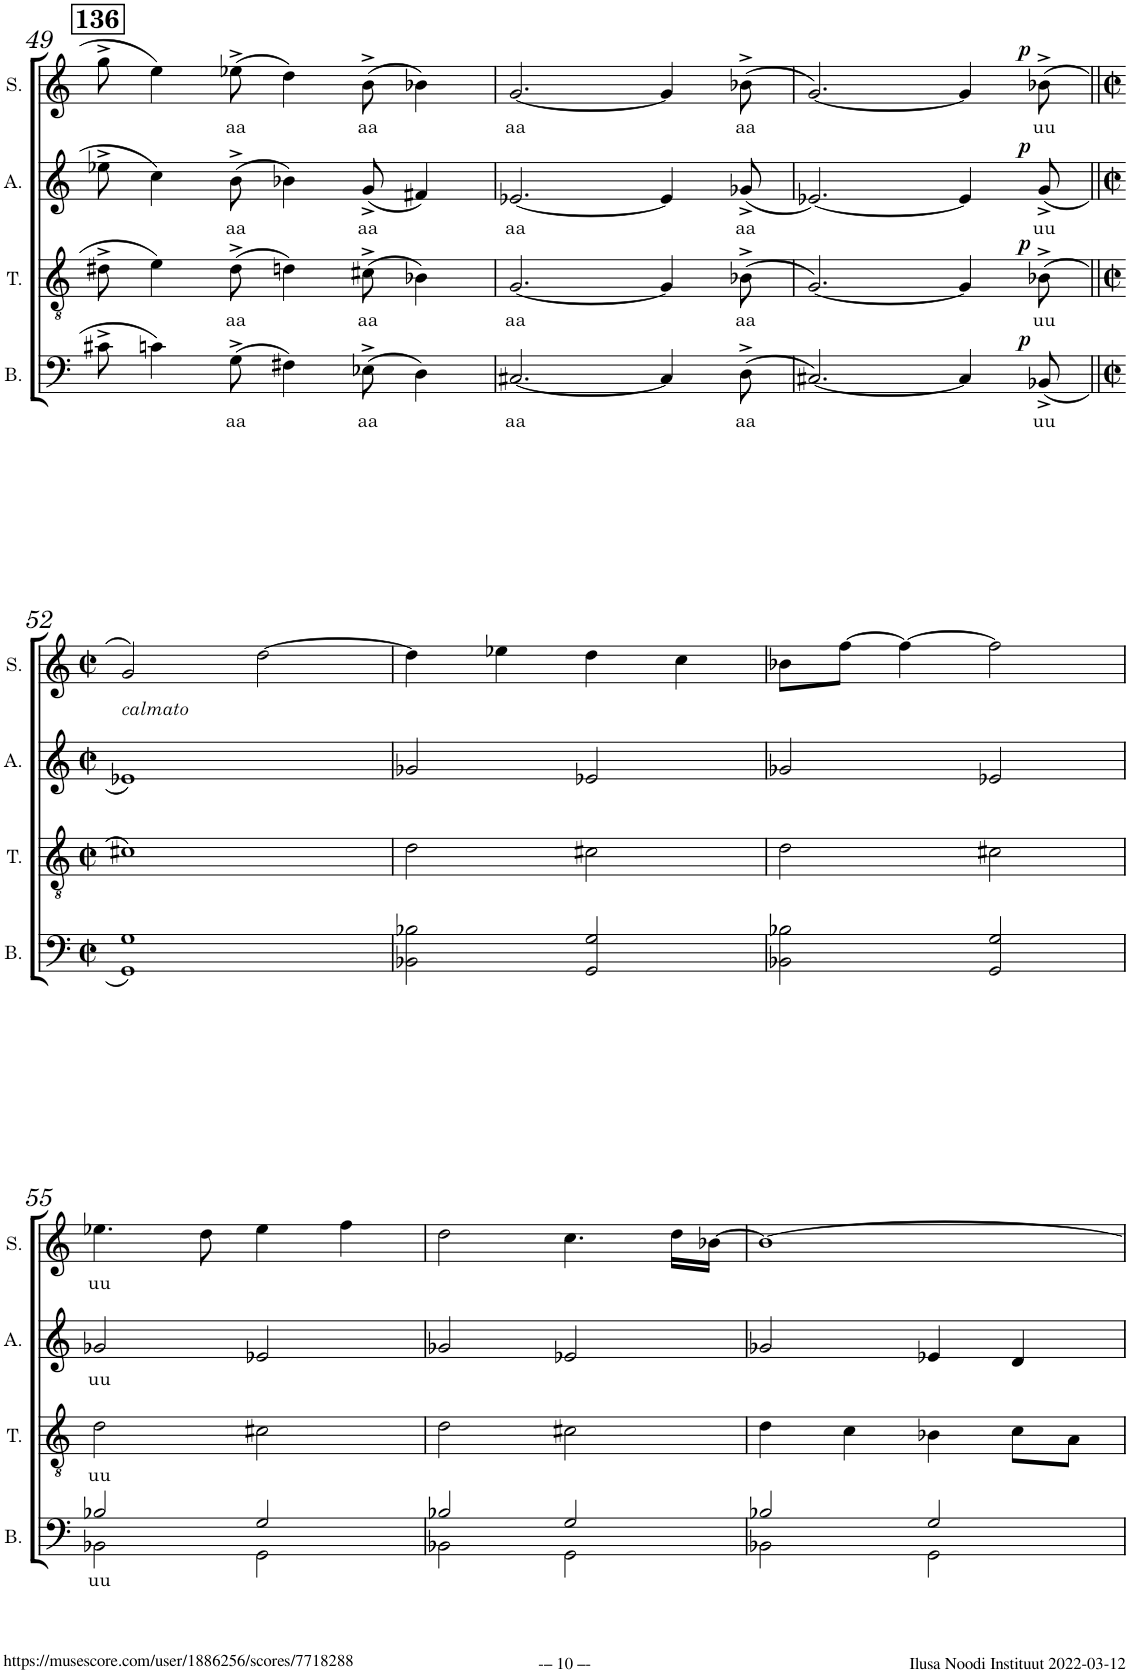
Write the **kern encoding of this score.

**kern	**text	**dynam	**kern	**text	**dynam	**kern	**text	**dynam	**kern	**text	**dynam
*part4	*part4	*part4	*part3	*part3	*part3	*part2	*part2	*part2	*part1	*part1	*part1
*staff4	*staff4	*staff4	*staff3	*staff3	*staff3	*staff2	*staff2	*staff2	*staff1	*staff1	*staff1
*I"B.	*	*	*I"T.	*	*	*I"A.	*	*	*I"S.	*	*
*I'B.	*	*	*I'T.	*	*	*I'A.	*	*	*I'S.	*	*
!!LO:PB:g=z
*clefF4	*	*	*clefGv2	*	*	*clefG2	*	*	*clefG2	*	*
*k[]	*	*	*k[]	*	*	*k[]	*	*	*k[]	*	*
*M9/8	*	*	*M9/8	*	*	*M9/8	*	*	*M9/8	*	*
!!LO:REH:place=s1:a:B:cj:fs=14:t=136
=49	=49	=49	=49	=49	=49	=49	=49	=49	=49	=49	=49
8c#X^\	.	.	8d#X^\	.	.	8ee-X^\	.	.	8gg^\	.	.
4cn\	.	.	4e\	.	.	4cc\	.	.	4ee\	.	.
!	!LO:LY:b	!	!	!LO:LY:b	!	!	!LO:LY:b	!	!	!LO:LY:b	!
(8G^\	aa	.	(8d#^\	aa	.	(8b^\	aa	.	(8ee-X^\	aa	.
4F#X\)	.	.	4dn\)	.	.	4b-X\)	.	.	4dd\)	.	.
!	!LO:LY:b	!	!	!LO:LY:b	!	!	!LO:LY:b	!	!	!LO:LY:b	!
(8E-X^\	aa	.	(8c#X^\	aa	.	(8g^/	aa	.	(8b^\	aa	.
4D\)	.	.	4B-X\)	.	.	4f#X/)	.	.	4b-X\)	.	.
=50	=50	=50	=50	=50	=50	=50	=50	=50	=50	=50	=50
!	!LO:LY:b	!	!	!LO:LY:b	!	!	!LO:LY:b	!	!	!LO:LY:b	!
[2.C#X/	aa	.	[2.G/	aa	.	[2.e-X/	aa	.	[2.g/	aa	.
4C#/]	.	.	4G/]	.	.	4e-/]	.	.	4g/]	.	.
!	!LO:LY:b	!	!	!LO:LY:b	!	!	!LO:LY:b	!	!	!LO:LY:b	!
(8D^\	aa	.	(8B-X^\	aa	.	(8g-X^/	aa	.	(8b-X^\	aa	.
=51	=51	=51	=51	=51	=51	=51	=51	=51	=51	=51	=51
[2.C#X/)	.	.	[2.G/)	.	.	[2.e-X/)	.	.	[2.g/)	.	.
4C#/]	.	.	4G/]	.	.	4e-/]	.	.	4g/]	.	.
!	!LO:LY:b	!LO:DY:a	!	!LO:LY:b	!LO:DY:a	!	!LO:LY:b	!LO:DY:a	!	!LO:LY:b	!LO:DY:a
(8BB-X^/	uu	p	(8B-X^\	uu	p	(8g^/	uu	p	(8b-X^\	uu	p
!!LO:LB:g=z
=52||	=52||	=52||	=52||	=52||	=52||	=52||	=52||	=52||	=52||	=52||	=52||
*M2/2	*	*	*M2/2	*	*	*M2/2	*	*	*M2/2	*	*
*met(c|)	*	*	*met(c|)	*	*	*met(c|)	*	*	*met(c|)	*	*
!	!	!	!	!	!	!	!	!	!LO:TX:b:i:t=calmato	!	!
1GG 1G)	.	.	1c#X)	.	.	1e-X)	.	.	2g/)	.	.
.	.	.	.	.	.	.	.	.	[2dd\	.	.
=53	=53	=53	=53	=53	=53	=53	=53	=53	=53	=53	=53
2BB-X\ 2B-X\	.	.	2d\	.	.	2g-X/	.	.	4dd\]	.	.
.	.	.	.	.	.	.	.	.	4ee-X\	.	.
2GG/ 2G/	.	.	2c#X\	.	.	2e-X/	.	.	4dd\	.	.
.	.	.	.	.	.	.	.	.	4cc\	.	.
=54	=54	=54	=54	=54	=54	=54	=54	=54	=54	=54	=54
2BB-X\ 2B-X\	.	.	2d\	.	.	2g-X/	.	.	8b-X\L	.	.
.	.	.	.	.	.	.	.	.	[8ff\J	.	.
.	.	.	.	.	.	.	.	.	4ff\_	.	.
2GG/ 2G/	.	.	2c#X\	.	.	2e-X/	.	.	2ff\]	.	.
!!LO:LB:g=z
=55	=55	=55	=55	=55	=55	=55	=55	=55	=55	=55	=55
!	!LO:LY:b	!	!	!LO:LY:b	!	!	!LO:LY:b	!	!	!LO:LY:b	!
*^	*	*	*	*	*	*	*	*	*	*	*
2B-X/	2BB-X\	uu	.	2d\	uu	.	2g-X/	uu	.	4.ee-X\	uu	.
.	.	.	.	.	.	.	.	.	.	8dd\	.	.
2G/	2GG\	.	.	2c#X\	.	.	2e-X/	.	.	4ee-\	.	.
.	.	.	.	.	.	.	.	.	.	4ff\	.	.
=56	=56	=56	=56	=56	=56	=56	=56	=56	=56	=56	=56	=56
2B-X/	2BB-X\	.	.	2d\	.	.	2g-X/	.	.	2dd\	.	.
2G/	2GG\	.	.	2c#X\	.	.	2e-X/	.	.	4.cc\	.	.
.	.	.	.	.	.	.	.	.	.	16dd\LL	.	.
.	.	.	.	.	.	.	.	.	.	[16b-X\JJ	.	.
=57	=57	=57	=57	=57	=57	=57	=57	=57	=57	=57	=57	=57
2B-X/	2BB-X\	.	.	4d\	.	.	2g-X/	.	.	1b-_	.	.
.	.	.	.	4c\	.	.	.	.	.	.	.	.
2G/	2GG\	.	.	4B-X\	.	.	4e-X/	.	.	.	.	.
.	.	.	.	8c\L	.	.	4d/	.	.	.	.	.
.	.	.	.	8A\J	.	.	.	.	.	.	.	.
*v	*v	*	*	*	*	*	*	*	*	*	*	*
=	=	=	=	=	=	=	=	=	=	=	=
*-	*-	*-	*-	*-	*-	*-	*-	*-	*-	*-	*-
